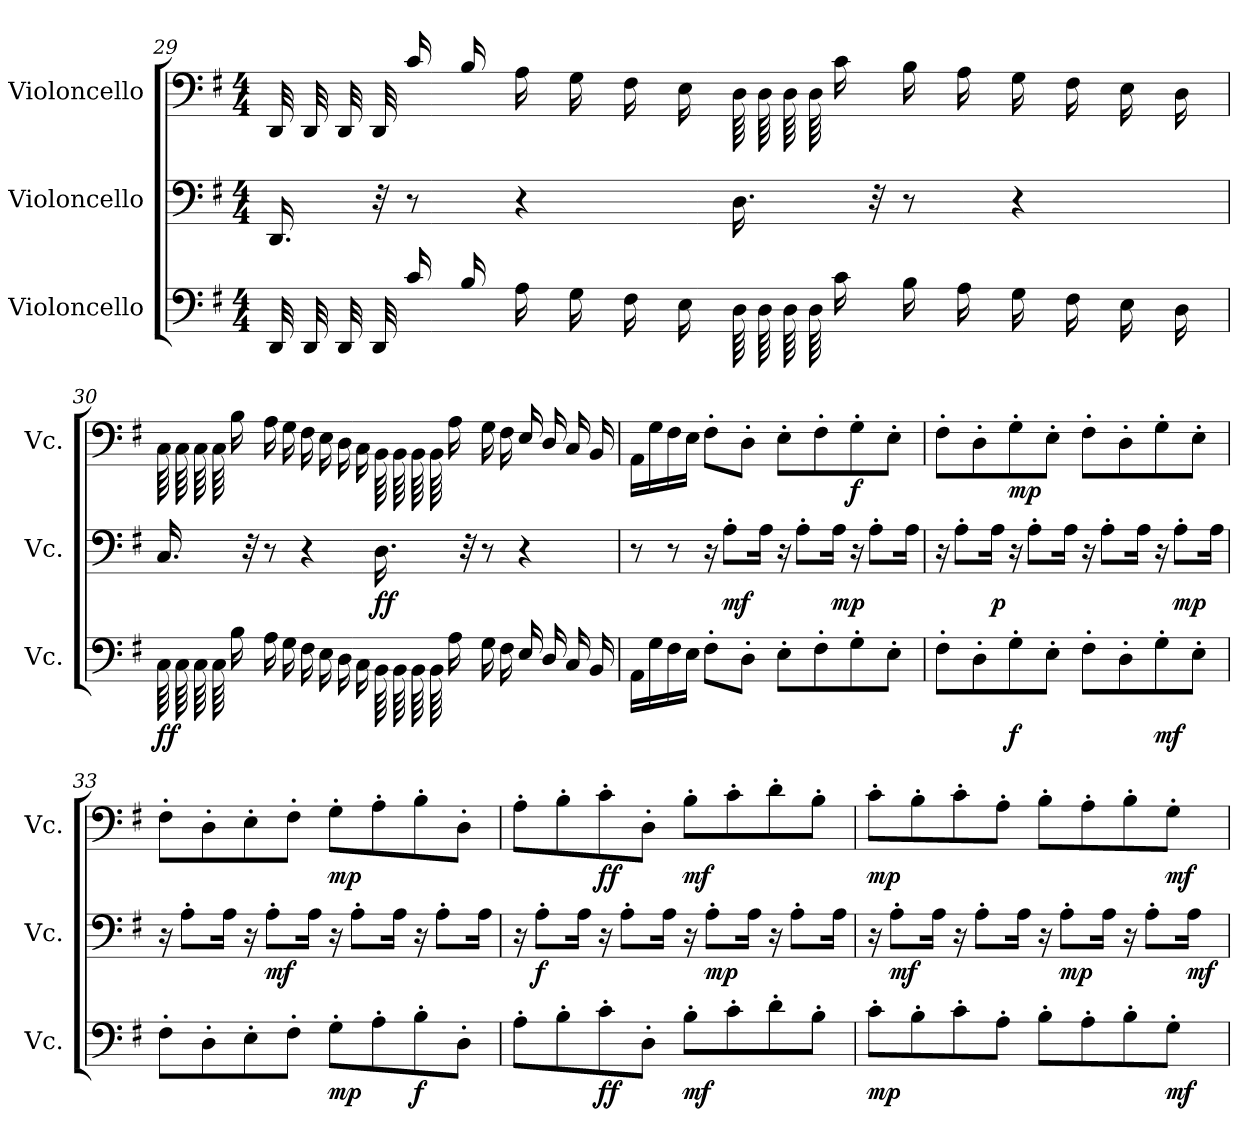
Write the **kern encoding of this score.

**kern	**dynam	**kern	**dynam	**kern	**dynam
*part3	*part3	*part2	*part2	*part1	*part1
*staff3	*staff3	*staff2	*staff2	*staff1	*staff1
*I"Violoncello	*	*I"Violoncello	*	*I"Violoncello	*
*I'Vc.	*	*I'Vc.	*	*I'Vc.	*
!!LO:PB:g=z
*clefF4	*	*clefF4	*	*clefF4	*
*k[f#]	*	*k[f#]	*	*k[f#]	*
*M4/4	*	*M4/4	*	*M4/4	*
=29	=29	=29	=29	=29	=29
*tremolo	*	*	*	*	*
*	*	*	*	*tremolo	*
32DD/LLL	.	16.DD/	.	32DD/LLL	.
32DD/	.	.	.	32DD/	.
32DD/	.	.	.	32DD/	.
32DD/	.	32r	.	32DD/	.
*	*	*	*	*Xtremolo	*
*Xtremolo	*	*	*	*	*
*	*	*	*	*MM70	*
16c/L	.	8r	.	16c/L	.
16B/JJ	.	.	.	16B/JJ	.
16A\LL	.	4r	.	16A\LL	.
16G\	.	.	.	16G\	.
16F#\	.	.	.	16F#\	.
16E\JJ	.	.	.	16E\JJ	.
*tremolo	*	*	*	*	*
*	*	*	*	*tremolo	*
64D\LLLL	.	16.D\	.	64D\LLLL	.
64D\	.	.	.	64D\	.
64D\	.	.	.	64D\	.
64D\	.	.	.	64D\	.
*	*	*	*	*Xtremolo	*
*Xtremolo	*	*	*	*	*
*	*	*	*	*MM80	*
16c\	.	.	.	16c\	.
.	.	32r	.	.	.
16B\	.	8r	.	16B\	.
16A\JJ	.	.	.	16A\JJ	.
16G\LL	.	4r	.	16G\LL	.
16F#\	.	.	.	16F#\	.
16E\	.	.	.	16E\	.
16D\JJ	.	.	.	16D\JJ	.
=30	=30	=30	=30	=30	=30
*	*	*	*	*MM75	*
!	!LO:DY:b	!	!	!	!
*tremolo	*	*	*	*	*
*	*	*	*	*tremolo	*
64C\LLLL	ff	16.C/	.	64C\LLLL	.
64C\	.	.	.	64C\	.
64C\	.	.	.	64C\	.
64C\	.	.	.	64C\	.
*	*	*	*	*Xtremolo	*
*Xtremolo	*	*	*	*	*
16B\	.	.	.	16B\	.
.	.	32r	.	.	.
16A\	.	8r	.	16A\	.
16G\JJ	.	.	.	16G\JJ	.
16F#\LL	.	4r	.	16F#\LL	.
16E\	.	.	.	16E\	.
16D\	.	.	.	16D\	.
16C\JJ	.	.	.	16C\JJ	.
!	!	!	!LO:DY:b	!	!
*tremolo	*	*	*	*	*
*	*	*	*	*tremolo	*
64BB\LLLL	.	16.D\	ff	64BB\LLLL	.
64BB\	.	.	.	64BB\	.
64BB\	.	.	.	64BB\	.
64BB\	.	.	.	64BB\	.
*	*	*	*	*Xtremolo	*
*Xtremolo	*	*	*	*	*
16A\	.	.	.	16A\	.
.	.	32r	.	.	.
16G\	.	8r	.	16G\	.
16F#\JJ	.	.	.	16F#\JJ	.
16E/LL	.	4r	.	16E/LL	.
16D/	.	.	.	16D/	.
16C/	.	.	.	16C/	.
16BB/JJ	.	.	.	16BB/JJ	.
!!LO:LB:g=z
=31	=31	=31	=31	=31	=31
*	*	*	*	*MM60	*
16AA\LL	.	8r	.	16AA\LL	.
16G\	.	.	.	16G\	.
16F#\	.	8r	.	16F#\	.
16E\JJ	.	.	.	16E\JJ	.
*	*	*	*	*MM75	*
8F#'\L	.	16r	.	8F#'\L	.
!	!	!	!LO:DY:b	!	!
.	.	8A'\L	mf	.	.
8D'\J	.	.	.	8D'\J	.
.	.	16A\Jk	.	.	.
8E'\L	.	16r	.	8E'\L	.
.	.	8A'\L	.	.	.
8F#'\	.	.	.	8F#'\	.
!	!	!	!LO:DY:b	!	!
.	.	16A\Jk	mp	.	.
!	!	!	!	!	!LO:DY:b
8G'\	.	16r	.	8G'\	f
.	.	8A'\L	.	.	.
8E'\J	.	.	.	8E'\J	.
.	.	16A\Jk	.	.	.
=32	=32	=32	=32	=32	=32
8F#'\L	.	16r	.	8F#'\L	.
.	.	8A'\L	.	.	.
8D'\	.	.	.	8D'\	.
!	!	!	!LO:DY:b	!	!
.	.	16A\Jk	p	.	.
!	!LO:DY:b	!	!	!	!LO:DY:b
8G'\	f	16r	.	8G'\	mp
.	.	8A'\L	.	.	.
8E'\J	.	.	.	8E'\J	.
.	.	16A\Jk	.	.	.
8F#'\L	.	16r	.	8F#'\L	.
.	.	8A'\L	.	.	.
8D'\	.	.	.	8D'\	.
.	.	16A\Jk	.	.	.
!	!LO:DY:b	!	!	!	!
8G'\	mf	16r	.	8G'\	.
!	!	!	!LO:DY:b	!	!
.	.	8A'\L	mp	.	.
8E'\J	.	.	.	8E'\J	.
.	.	16A\Jk	.	.	.
=33	=33	=33	=33	=33	=33
8F#'\L	.	16r	.	8F#'\L	.
.	.	8A'\L	.	.	.
8D'\	.	.	.	8D'\	.
.	.	16A\Jk	.	.	.
8E'\	.	16r	.	8E'\	.
!	!	!	!LO:DY:b	!	!
.	.	8A'\L	mf	.	.
8F#'\J	.	.	.	8F#'\J	.
.	.	16A\Jk	.	.	.
!	!LO:DY:b	!	!	!	!LO:DY:b
8G'\L	mp	16r	.	8G'\L	mp
.	.	8A'\L	.	.	.
8A'\	.	.	.	8A'\	.
.	.	16A\Jk	.	.	.
!	!LO:DY:b	!	!	!	!
8B'\	f	16r	.	8B'\	.
.	.	8A'\L	.	.	.
8D'\J	.	.	.	8D'\J	.
.	.	16A\Jk	.	.	.
!!LO:LB:g=z
=34	=34	=34	=34	=34	=34
8A'\L	.	16r	.	8A'\L	.
!	!	!	!LO:DY:b	!	!
.	.	8A'\L	f	.	.
8B'\	.	.	.	8B'\	.
.	.	16A\Jk	.	.	.
!	!LO:DY:b	!	!	!	!LO:DY:b
8c'\	ff	16r	.	8c'\	ff
.	.	8A'\L	.	.	.
8D'\J	.	.	.	8D'\J	.
.	.	16A\Jk	.	.	.
!	!LO:DY:b	!	!	!	!LO:DY:b
8B'\L	mf	16r	.	8B'\L	mf
!	!	!	!LO:DY:b	!	!
.	.	8A'\L	mp	.	.
8c'\	.	.	.	8c'\	.
.	.	16A\Jk	.	.	.
8d'\	.	16r	.	8d'\	.
.	.	8A'\L	.	.	.
8B'\J	.	.	.	8B'\J	.
.	.	16A\Jk	.	.	.
=35	=35	=35	=35	=35	=35
!	!LO:DY:b	!	!	!	!LO:DY:b
8c'\L	mp	16r	.	8c'\L	mp
!	!	!	!LO:DY:b	!	!
.	.	8A'\L	mf	.	.
8B'\	.	.	.	8B'\	.
.	.	16A\Jk	.	.	.
8c'\	.	16r	.	8c'\	.
.	.	8A'\L	.	.	.
8A'\J	.	.	.	8A'\J	.
.	.	16A\Jk	.	.	.
8B'\L	.	16r	.	8B'\L	.
!	!	!	!LO:DY:b	!	!
.	.	8A'\L	mp	.	.
8A'\	.	.	.	8A'\	.
.	.	16A\Jk	.	.	.
8B'\	.	16r	.	8B'\	.
.	.	8A'\L	.	.	.
!	!LO:DY:b	!	!	!	!LO:DY:b
8G'\J	mf	.	.	8G'\J	mf
!	!	!	!LO:DY:b	!	!
.	.	16A\Jk	mf	.	.
=	=	=	=	=	=
*-	*-	*-	*-	*-	*-
